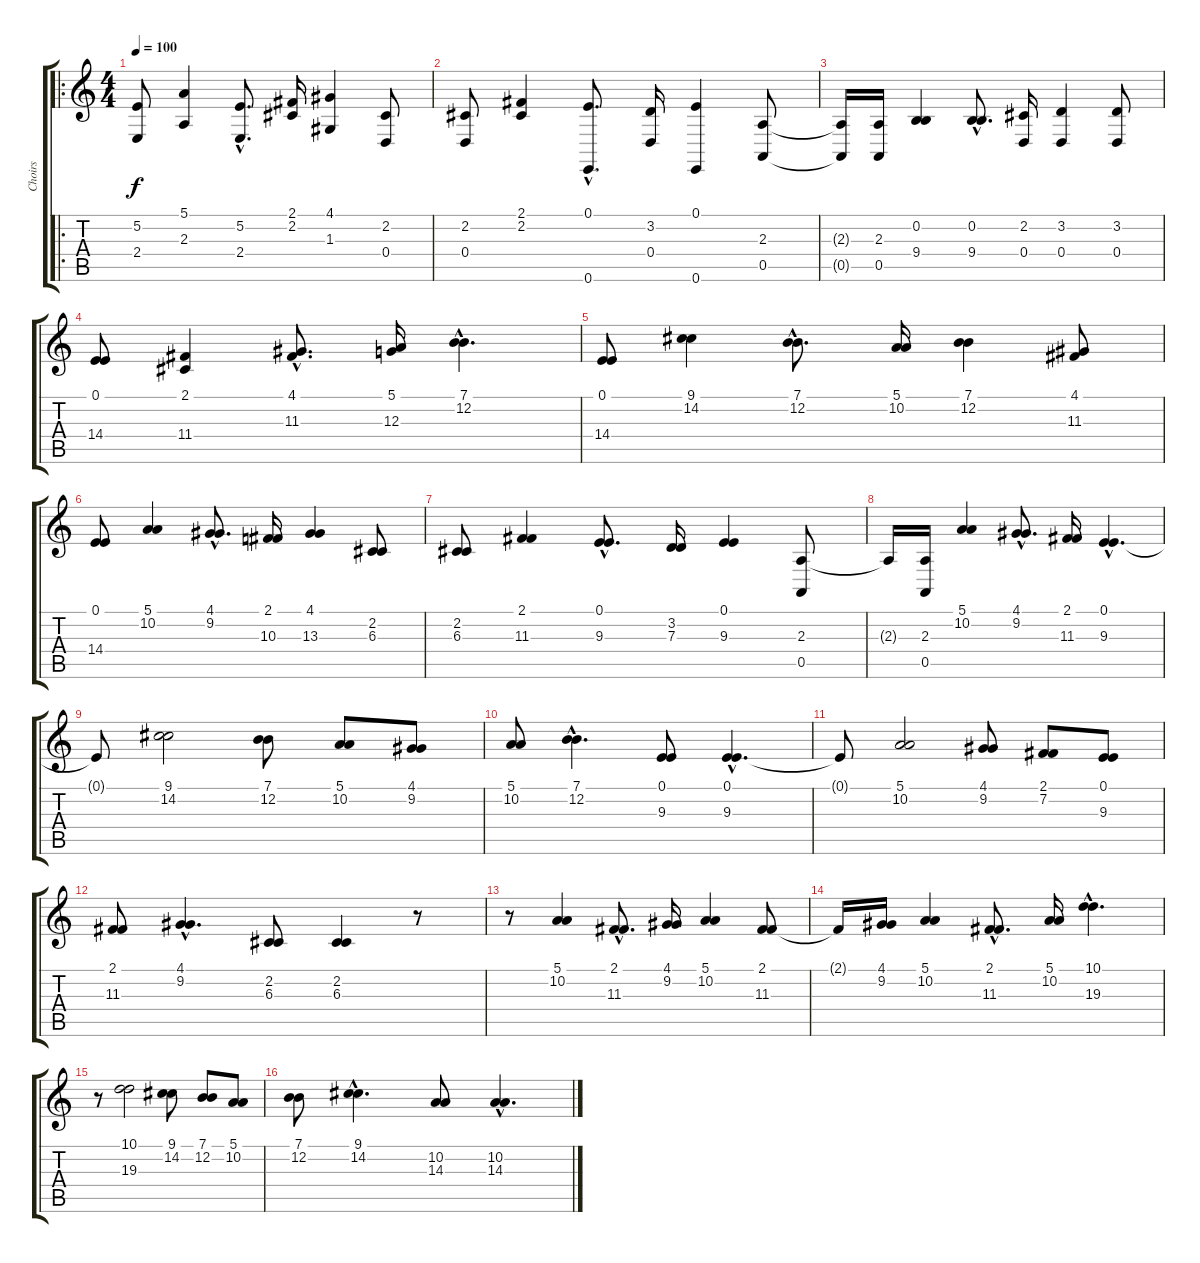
\track ("Choirs" "Choirs") {instrument choiraahs}
\staff {score tabs}
\tuning (E4 B3 G3 D3 A2 E2) {hide}
\ro
\ts (4 4)
\tempo 100
\clef g2
\ks c
(5.2 2.4).8{dy f instrument choiraahs} (5.1 2.3).4 (5.2{hac} 2.4{hac}).8{d} (2.1 2.2).16 (4.1 1.3).4 (2.2 0.4).8 |
(2.2 0.4).8 (2.1 2.2).4 (0.1{hac} 0.6{hac}).8{d} (3.2 0.4).16 (0.1 0.6).4 (2.3 0.5).8 |
(2.3{t} 0.5{t}).16 (2.3 0.5).16 (0.2 9.4).4 (0.2{hac} 9.4{hac}).8{d} (2.2 0.4).16 (3.2 0.4).4 (3.2 0.4).8 |
(0.1 14.4).8 (2.1 11.4).4 (4.1{hac} 11.3{hac}).8{d} (5.1 12.3).16 (7.1{hac} 12.2{hac}).4{d} |
(0.1 14.4).8 (9.1 14.2).4 (7.1{hac} 12.2{hac}).8{d} (5.1 10.2).16 (7.1 12.2).4 (4.1 11.3).8 |
(0.1 14.4).8 (5.1 10.2).4 (4.1{hac} 9.2{hac}).8{d} (2.1 10.3).16 (4.1 13.3).4 (2.2 6.3).8 |
(2.2 6.3).8 (2.1 11.3).4 (0.1{hac} 9.3{hac}).8{d} (3.2 7.3).16 (0.1 9.3).4 (2.3 0.5).8 |
2.3{t}.16 (2.3 0.5).16 (5.1 10.2).4 (4.1{hac} 9.2{hac}).8{d} (2.1 11.3).16 (0.1{hac} 9.3{hac}).4{d} |
0.1{t}.8 (9.1 14.2).2 (7.1 12.2).8 (5.1 10.2).8 (4.1 9.2).8 |
(5.1 10.2).8 (7.1{hac} 12.2{hac}).4{d} (0.1 9.3).8 (0.1{hac} 9.3{hac}).4{d} |
0.1{t}.8 (5.1 10.2).2 (4.1 9.2).8 (2.1 7.2).8 (0.1 9.3).8 |
(2.1 11.3).8 (4.1{hac} 9.2{hac}).4{d} (2.2 6.3).8 (2.2 6.3).4 r.8 |
r.8 (5.1 10.2).4 (2.1{hac} 11.3{hac}).8{d} (4.1 9.2).16 (5.1 10.2).4 (2.1 11.3).8 |
2.1{t}.16 (4.1 9.2).16 (5.1 10.2).4 (2.1{hac} 11.3{hac}).8{d} (5.1 10.2).16 (10.1{hac} 19.3{hac}).4{d} |
r.8 (10.1 19.3).2 (9.1 14.2).8 (7.1 12.2).8 (5.1 10.2).8 |
(7.1 12.2).8 (9.1{hac} 14.2{hac}).4{d} (10.2 14.3).8 (10.2{hac} 14.3{hac}).4{d}
